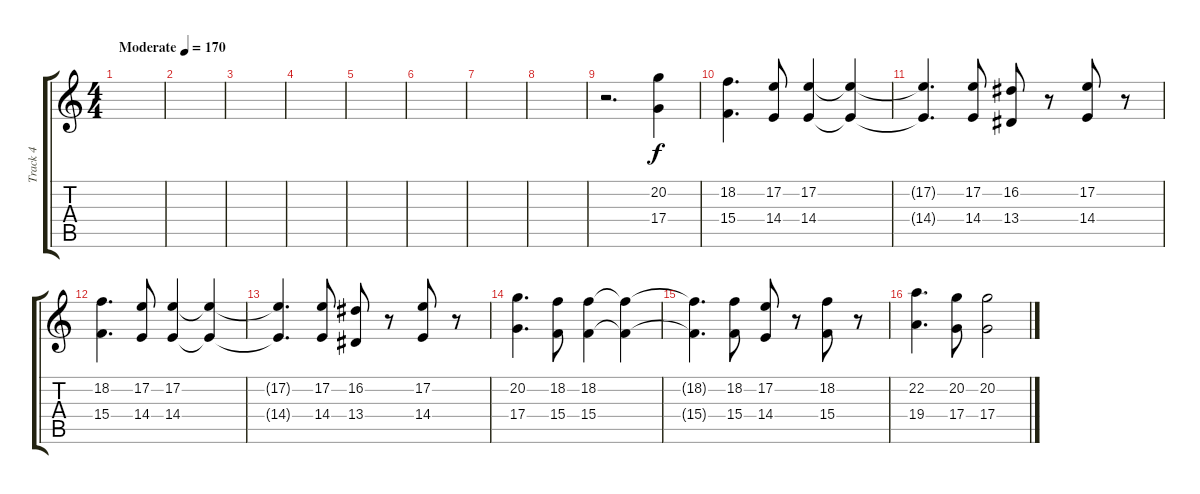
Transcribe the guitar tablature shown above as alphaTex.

\track ("Track 4" "Track 4") {instrument brasssection}
\staff {score tabs}
\tuning (E4 B3 G3 D3 A2 E2) {hide}
\ts (4 4)
\tempo (170 "Moderate")
\clef g2
\ks c
|
|
|
|
|
|
|
|
r.2{d} (20.2 17.4).4 |
(18.2 15.4).4{d} (17.2 14.4).8 (17.2 14.4).4 (17.2{t} 14.4{t}).4 |
(17.2{t} 14.4{t}).4{d} (17.2 14.4).8 (16.2 13.4).8 r.8 (17.2 14.4).8 r.8 |
(18.2 15.4).4{d} (17.2 14.4).8 (17.2 14.4).4 (17.2{t} 14.4{t}).4 |
(17.2{t} 14.4{t}).4{d} (17.2 14.4).8 (16.2 13.4).8 r.8 (17.2 14.4).8 r.8 |
(20.2 17.4).4{d} (18.2 15.4).8 (18.2 15.4).4 (18.2{t} 15.4{t}).4 |
(18.2{t} 15.4{t}).4{d} (18.2 15.4).8 (17.2 14.4).8 r.8 (18.2 15.4).8 r.8 |
(22.2 19.4).4{d} (20.2 17.4).8 (20.2 17.4).2
